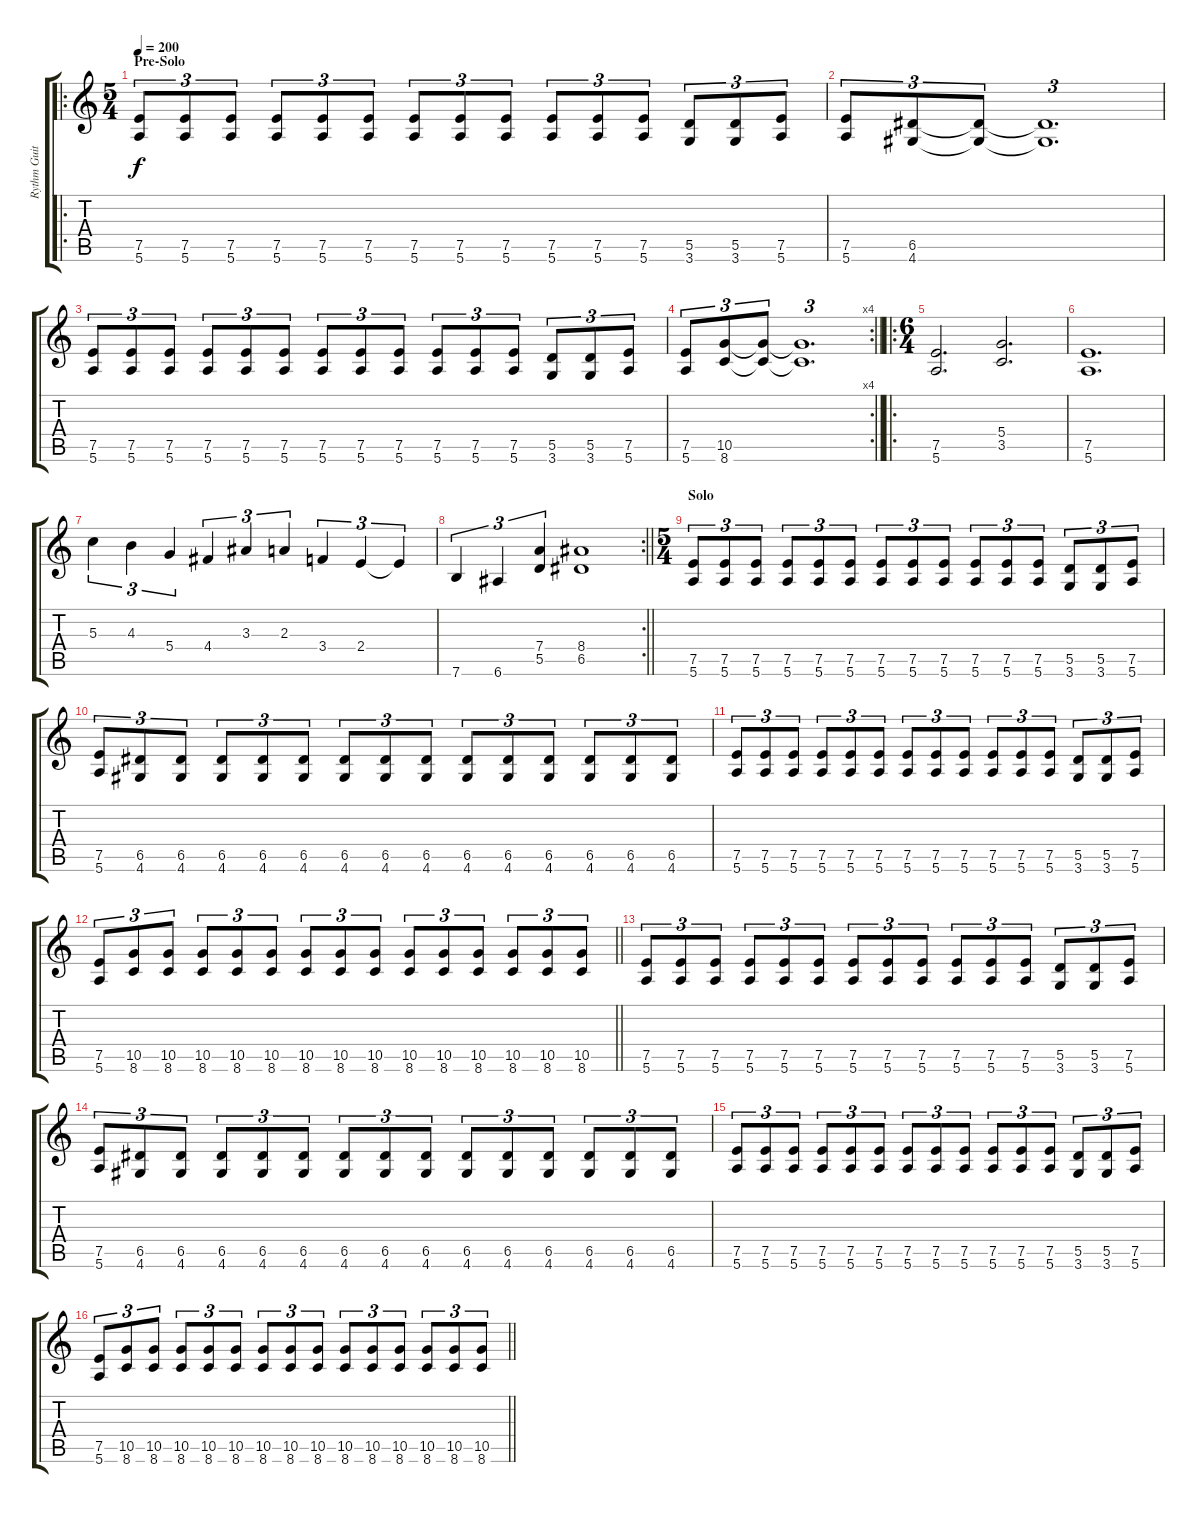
\track ("Rythm Guitar" "Rythm Guit") {instrument distortionguitar}
\staff {score tabs}
\tuning (E4 B3 G3 D3 A2 E2) {hide}
\ro
\ts (5 4)
\section ("" "Pre-Solo")
\tempo 200
\clef g2
\ks c
(7.5 5.6).8{tu (3 2) dy f} (7.5 5.6).8{tu (3 2)} (7.5 5.6).8{tu (3 2)} (7.5 5.6).8{tu (3 2)} (7.5 5.6).8{tu (3 2)} (7.5 5.6).8{tu (3 2)} (7.5 5.6).8{tu (3 2)} (7.5 5.6).8{tu (3 2)} (7.5 5.6).8{tu (3 2)} (7.5 5.6).8{tu (3 2)} (7.5 5.6).8{tu (3 2)} (7.5 5.6).8{tu (3 2)} (5.5 3.6).8{tu (3 2)} (5.5 3.6).8{tu (3 2)} (7.5 5.6).8{tu (3 2)} |
(7.5 5.6).8{tu (3 2)} (6.5 4.6).8{tu (3 2)} (6.5{t} 4.6{t}).8{tu (3 2)} (6.5{t} 4.6{t}).1{d tu (3 2)} |
(7.5 5.6).8{tu (3 2)} (7.5 5.6).8{tu (3 2)} (7.5 5.6).8{tu (3 2)} (7.5 5.6).8{tu (3 2)} (7.5 5.6).8{tu (3 2)} (7.5 5.6).8{tu (3 2)} (7.5 5.6).8{tu (3 2)} (7.5 5.6).8{tu (3 2)} (7.5 5.6).8{tu (3 2)} (7.5 5.6).8{tu (3 2)} (7.5 5.6).8{tu (3 2)} (7.5 5.6).8{tu (3 2)} (5.5 3.6).8{tu (3 2)} (5.5 3.6).8{tu (3 2)} (7.5 5.6).8{tu (3 2)} |
\rc 4
\barLineRight lightlight
(7.5 5.6).8{tu (3 2)} (10.5 8.6).8{tu (3 2)} (10.5{t} 8.6{t}).8{tu (3 2)} (10.5{t} 8.6{t}).1{d tu (3 2)} |
\ro
\ts (6 4)
(7.5 5.6).2{d} (5.4 3.5).2{d} |
(7.5 5.6).1{d} |
5.3.4{tu (3 2)} 4.3.4{tu (3 2)} 5.4.4{tu (3 2)} 4.4.4{tu (3 2)} 3.3.4{tu (3 2)} 2.3.4{tu (3 2)} 3.4.4{tu (3 2)} 2.4.4{tu (3 2)} 2.4{t}.4{tu (3 2)} |
\rc 2
\barLineRight lightlight
7.6.4{tu (3 2)} 6.6.4{tu (3 2)} (7.4 5.5).4{tu (3 2)} (8.4 6.5).1 |
\ts (5 4)
\section ("" "Solo")
(7.5 5.6).8{tu (3 2)} (7.5 5.6).8{tu (3 2)} (7.5 5.6).8{tu (3 2)} (7.5 5.6).8{tu (3 2)} (7.5 5.6).8{tu (3 2)} (7.5 5.6).8{tu (3 2)} (7.5 5.6).8{tu (3 2)} (7.5 5.6).8{tu (3 2)} (7.5 5.6).8{tu (3 2)} (7.5 5.6).8{tu (3 2)} (7.5 5.6).8{tu (3 2)} (7.5 5.6).8{tu (3 2)} (5.5 3.6).8{tu (3 2)} (5.5 3.6).8{tu (3 2)} (7.5 5.6).8{tu (3 2)} |
(7.5 5.6).8{tu (3 2)} (6.5 4.6).8{tu (3 2)} (6.5 4.6).8{tu (3 2)} (6.5 4.6).8{tu (3 2)} (6.5 4.6).8{tu (3 2)} (6.5 4.6).8{tu (3 2)} (6.5 4.6).8{tu (3 2)} (6.5 4.6).8{tu (3 2)} (6.5 4.6).8{tu (3 2)} (6.5 4.6).8{tu (3 2)} (6.5 4.6).8{tu (3 2)} (6.5 4.6).8{tu (3 2)} (6.5 4.6).8{tu (3 2)} (6.5 4.6).8{tu (3 2)} (6.5 4.6).8{tu (3 2)} |
(7.5 5.6).8{tu (3 2)} (7.5 5.6).8{tu (3 2)} (7.5 5.6).8{tu (3 2)} (7.5 5.6).8{tu (3 2)} (7.5 5.6).8{tu (3 2)} (7.5 5.6).8{tu (3 2)} (7.5 5.6).8{tu (3 2)} (7.5 5.6).8{tu (3 2)} (7.5 5.6).8{tu (3 2)} (7.5 5.6).8{tu (3 2)} (7.5 5.6).8{tu (3 2)} (7.5 5.6).8{tu (3 2)} (5.5 3.6).8{tu (3 2)} (5.5 3.6).8{tu (3 2)} (7.5 5.6).8{tu (3 2)} |
\barLineRight lightlight
(7.5 5.6).8{tu (3 2)} (10.5 8.6).8{tu (3 2)} (10.5 8.6).8{tu (3 2)} (10.5 8.6).8{tu (3 2)} (10.5 8.6).8{tu (3 2)} (10.5 8.6).8{tu (3 2)} (10.5 8.6).8{tu (3 2)} (10.5 8.6).8{tu (3 2)} (10.5 8.6).8{tu (3 2)} (10.5 8.6).8{tu (3 2)} (10.5 8.6).8{tu (3 2)} (10.5 8.6).8{tu (3 2)} (10.5 8.6).8{tu (3 2)} (10.5 8.6).8{tu (3 2)} (10.5 8.6).8{tu (3 2)} |
(7.5 5.6).8{tu (3 2)} (7.5 5.6).8{tu (3 2)} (7.5 5.6).8{tu (3 2)} (7.5 5.6).8{tu (3 2)} (7.5 5.6).8{tu (3 2)} (7.5 5.6).8{tu (3 2)} (7.5 5.6).8{tu (3 2)} (7.5 5.6).8{tu (3 2)} (7.5 5.6).8{tu (3 2)} (7.5 5.6).8{tu (3 2)} (7.5 5.6).8{tu (3 2)} (7.5 5.6).8{tu (3 2)} (5.5 3.6).8{tu (3 2)} (5.5 3.6).8{tu (3 2)} (7.5 5.6).8{tu (3 2)} |
(7.5 5.6).8{tu (3 2)} (6.5 4.6).8{tu (3 2)} (6.5 4.6).8{tu (3 2)} (6.5 4.6).8{tu (3 2)} (6.5 4.6).8{tu (3 2)} (6.5 4.6).8{tu (3 2)} (6.5 4.6).8{tu (3 2)} (6.5 4.6).8{tu (3 2)} (6.5 4.6).8{tu (3 2)} (6.5 4.6).8{tu (3 2)} (6.5 4.6).8{tu (3 2)} (6.5 4.6).8{tu (3 2)} (6.5 4.6).8{tu (3 2)} (6.5 4.6).8{tu (3 2)} (6.5 4.6).8{tu (3 2)} |
(7.5 5.6).8{tu (3 2)} (7.5 5.6).8{tu (3 2)} (7.5 5.6).8{tu (3 2)} (7.5 5.6).8{tu (3 2)} (7.5 5.6).8{tu (3 2)} (7.5 5.6).8{tu (3 2)} (7.5 5.6).8{tu (3 2)} (7.5 5.6).8{tu (3 2)} (7.5 5.6).8{tu (3 2)} (7.5 5.6).8{tu (3 2)} (7.5 5.6).8{tu (3 2)} (7.5 5.6).8{tu (3 2)} (5.5 3.6).8{tu (3 2)} (5.5 3.6).8{tu (3 2)} (7.5 5.6).8{tu (3 2)} |
\barLineRight lightlight
(7.5 5.6).8{tu (3 2)} (10.5 8.6).8{tu (3 2)} (10.5 8.6).8{tu (3 2)} (10.5 8.6).8{tu (3 2)} (10.5 8.6).8{tu (3 2)} (10.5 8.6).8{tu (3 2)} (10.5 8.6).8{tu (3 2)} (10.5 8.6).8{tu (3 2)} (10.5 8.6).8{tu (3 2)} (10.5 8.6).8{tu (3 2)} (10.5 8.6).8{tu (3 2)} (10.5 8.6).8{tu (3 2)} (10.5 8.6).8{tu (3 2)} (10.5 8.6).8{tu (3 2)} (10.5 8.6).8{tu (3 2)}
